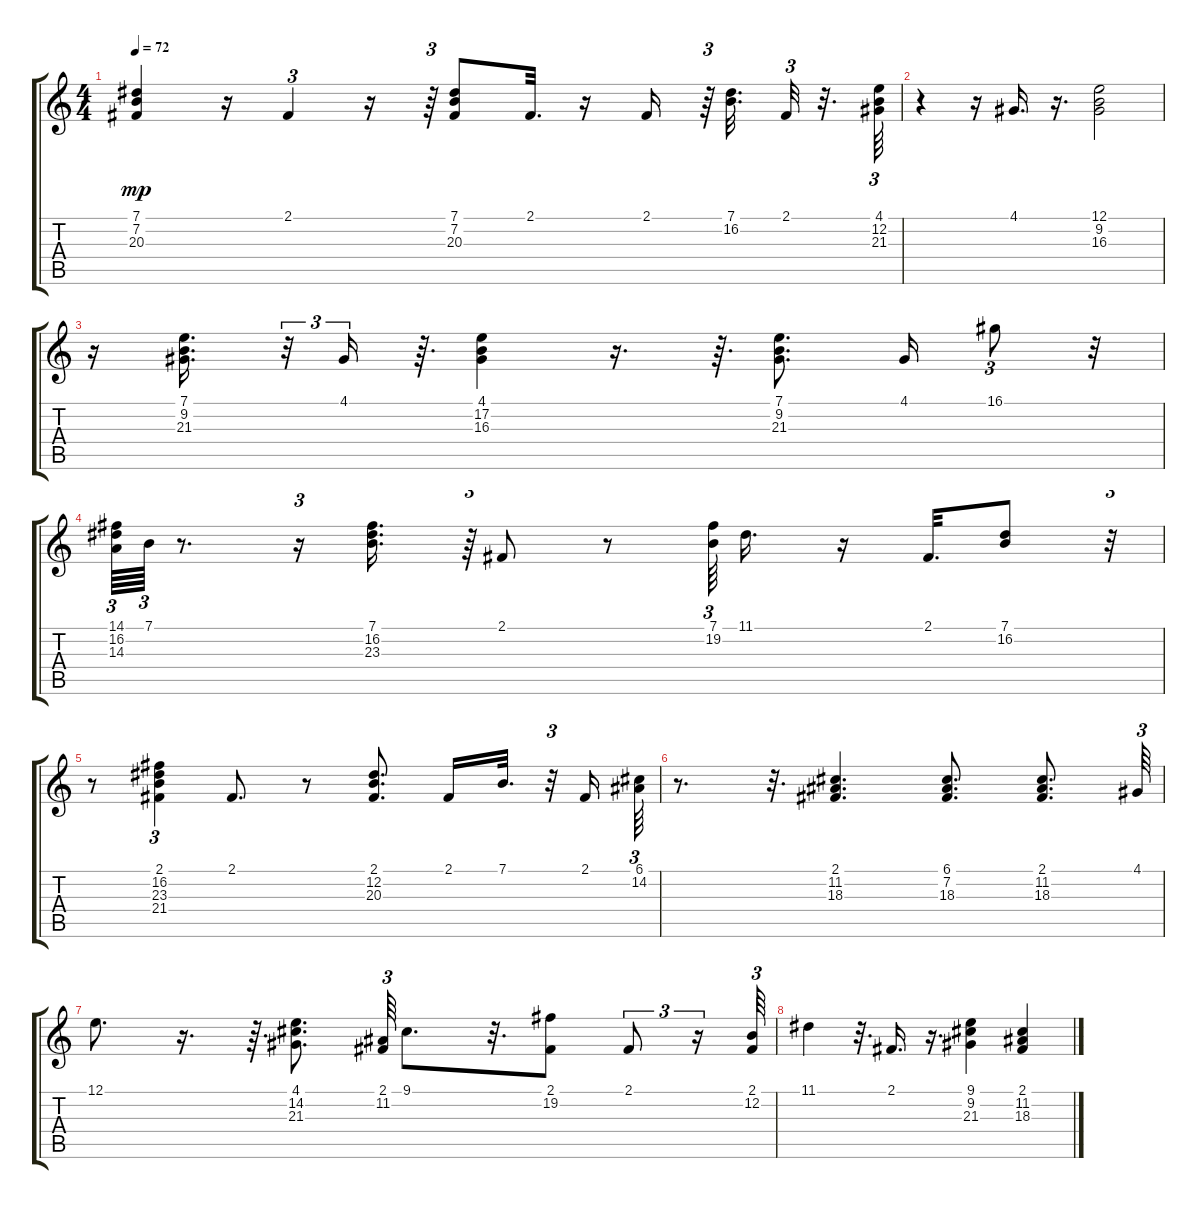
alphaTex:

\track "" {instrument electricpiano1}
\staff {score tabs}
\tuning (E4 B3 G3 D3 A2 E2) {hide}
\ts (4 4)
\tempo 72
\clef g2
\ks c
(7.1 7.2 20.3).4{dy mp} r.16 2.1.4{tu (3 2)} r.16 r.64{tu (3 2)} (7.1 7.2 20.3).8 2.1.32{d} r.16 2.1.16 r.64{tu (3 2)} (7.1 16.2).32{d} 2.1.32{tu (3 2)} r.32{d} (4.1 12.2 21.3).64{tu (3 2)} |
r.4 r.16 4.1.16{d} r.16{d} (12.1 9.2 16.3).2 |
r.16 (7.1 9.2 21.3).16{d} r.32{tu (3 2)} 4.1.16{tu (3 2)} r.64{d} (4.1 17.2 16.3).4 r.16{d} r.64{d} (7.1 9.2 21.3).8{d} 4.1.16 16.1.8{tu (3 2)} r.32 |
(14.1 16.2 14.3).64{tu (3 2)} 7.1.64{tu (3 2)} r.8{d} r.16{tu (3 2)} (7.1 16.2 23.3).16{d} r.64{tu (3 2)} 2.1.8 r.8 (7.1 19.2).64{tu (3 2)} 11.1.16{d} r.16 2.1.32{d} (7.1 16.2).8 r.32{tu (3 2)} |
r.8 (2.1 16.2 23.3 21.4).4{tu (3 2)} 2.1.8{d} r.8 (2.1 12.2 20.3).8{d} 2.1.16 7.1.32{d} r.32{tu (3 2)} 2.1.16 (6.1 14.2).64{tu (3 2)} |
r.8{d} r.32{d} (2.1 11.2 18.3).4{d} (6.1 7.2 18.3).8{d} (2.1 11.2 18.3).8{d} 4.1.64{tu (3 2)} |
12.1.8{d} r.16{d} r.64{d} (4.1 14.2 21.3).8{d} (2.1 11.2).64{tu (3 2)} 9.1.8{d} r.32{d} (2.1 19.2).8 2.1.8{tu (3 2)} r.16{tu (3 2)} (2.1 12.2).64{tu (3 2)} |
11.1.4 r.32{d} 2.1.16{d} r.16{d} (9.1 9.2 21.3).4 (2.1 11.2 18.3).4
